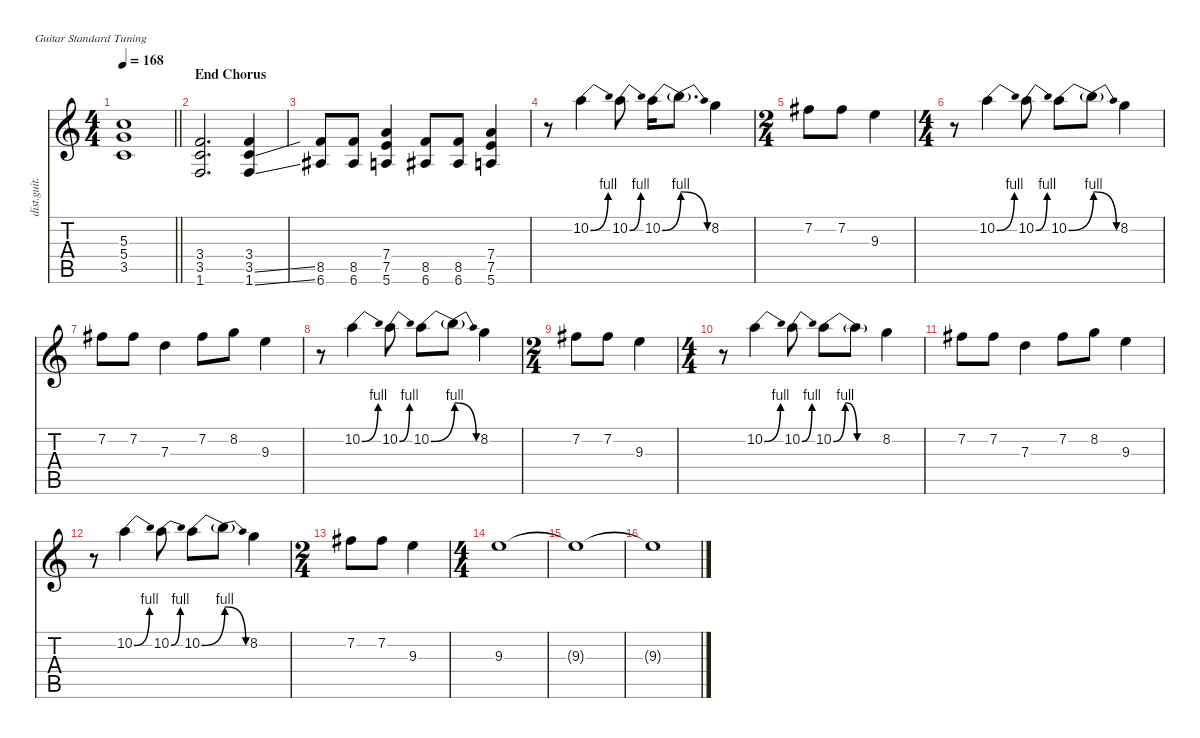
\defaultSystemsLayout 4
\hideDynamics
\bracketExtendMode nobrackets
\otherSystemsTrackNameOrientation horizontal
\track ("Guitar VI Distortion" "dist.guit.") {instrument distortionguitar}
\staff {score tabs}
\tuning (E4 B3 G3 D3 A2 E2)
\ts (4 4)
\tempo 168
\clef g2
\barLineRight lightlight
\ks c
(5.3 5.4 3.5).1{dy f} |
\section ("" "End Chorus")
(3.4 3.5 1.6).2{d} (3.4 3.5{ss} 1.6{ss}).4 |
(8.5 6.6{acc #}).8 (8.5 6.6{acc #}).8 (7.4 7.5 5.6).4 (8.5 6.6{acc #}).8 (8.5 6.6{acc #}).8 (7.4 7.5 5.6).4 |
r.8 10.2{be (bend 0 0 30 4)}.4 10.2{be (bend 0 0 30 4)}.8 10.2{be (bend 0 0 60 4)}.16 10.2{be (release 0 4 60 0) t}.8{d} 8.2.4 |
\ts (2 4)
\beaming (8 2 2)
7.2{acc #}.8 7.2{acc #}.8 9.3.4 |
\ts (4 4)
\beaming (8 2 2 2 2)
r.8 10.2{be (bend 0 0 30 4)}.4 10.2{be (bend 0 0 30 4)}.8 10.2{be (bend 0 0 60 4)}.8 10.2{be (release 0 4 60 0) t}.8 8.2.4 |
7.2{acc #}.8 7.2{acc #}.8 7.3.4 7.2{acc #}.8 8.2.8 9.3.4 |
r.8 10.2{be (bend 0 0 30 4)}.4 10.2{be (bend 0 0 30 4)}.8 10.2{be (bend 0 0 60 4)}.8 10.2{be (release 0 4 60 0) t}.8 8.2.4 |
\ts (2 4)
\beaming (8 2 2)
7.2{acc #}.8 7.2{acc #}.8 9.3.4 |
\ts (4 4)
\beaming (8 2 2 2 2)
r.8 10.2{be (bend 0 0 30 4)}.4 10.2{be (bend 0 0 30 4)}.8 10.2{be (bendrelease 0 0 30 4 30 4 60 0)}.8 10.2{be (hold 0 0 60 0) t}.8 8.2.4 |
7.2{acc #}.8 7.2{acc #}.8 7.3.4 7.2{acc #}.8 8.2.8 9.3.4 |
r.8 10.2{be (bend 0 0 30 4)}.4 10.2{be (bend 0 0 30 4)}.8 10.2{be (bend 0 0 60 4)}.8 10.2{be (release 0 4 60 0) t}.8 8.2.4 |
\ts (2 4)
\beaming (8 2 2)
7.2{acc #}.8 7.2{acc #}.8 9.3.4 |
\ts (4 4)
\beaming (8 2 2 2 2)
9.3.1 |
9.3{t}.1 |
9.3{t}.1
